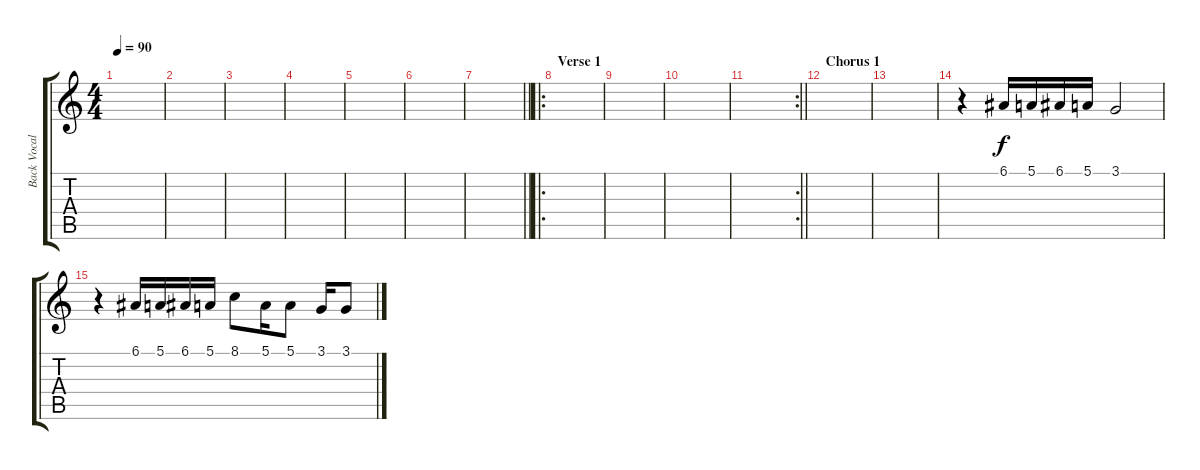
\track ("Back Vocal" "Back Vocal") {instrument lead1square}
\staff {score tabs}
\tuning (E4 B3 G3 D3 A2 E2) {hide}
\ts (4 4)
\tempo 90
\clef g2
\ks c
|
|
|
|
|
|
\barLineRight lightlight
|
\ro
\section ("" "Verse 1")
|
|
|
\rc 2
\barLineRight lightlight
|
\section ("" "Chorus 1")
|
|
r.4 6.1.16 5.1.16 6.1.16 5.1.16 3.1.2 |
r.4 6.1.16 5.1.16 6.1.16 5.1.16 8.1.8 5.1.16 5.1.8 3.1.16 3.1.8
